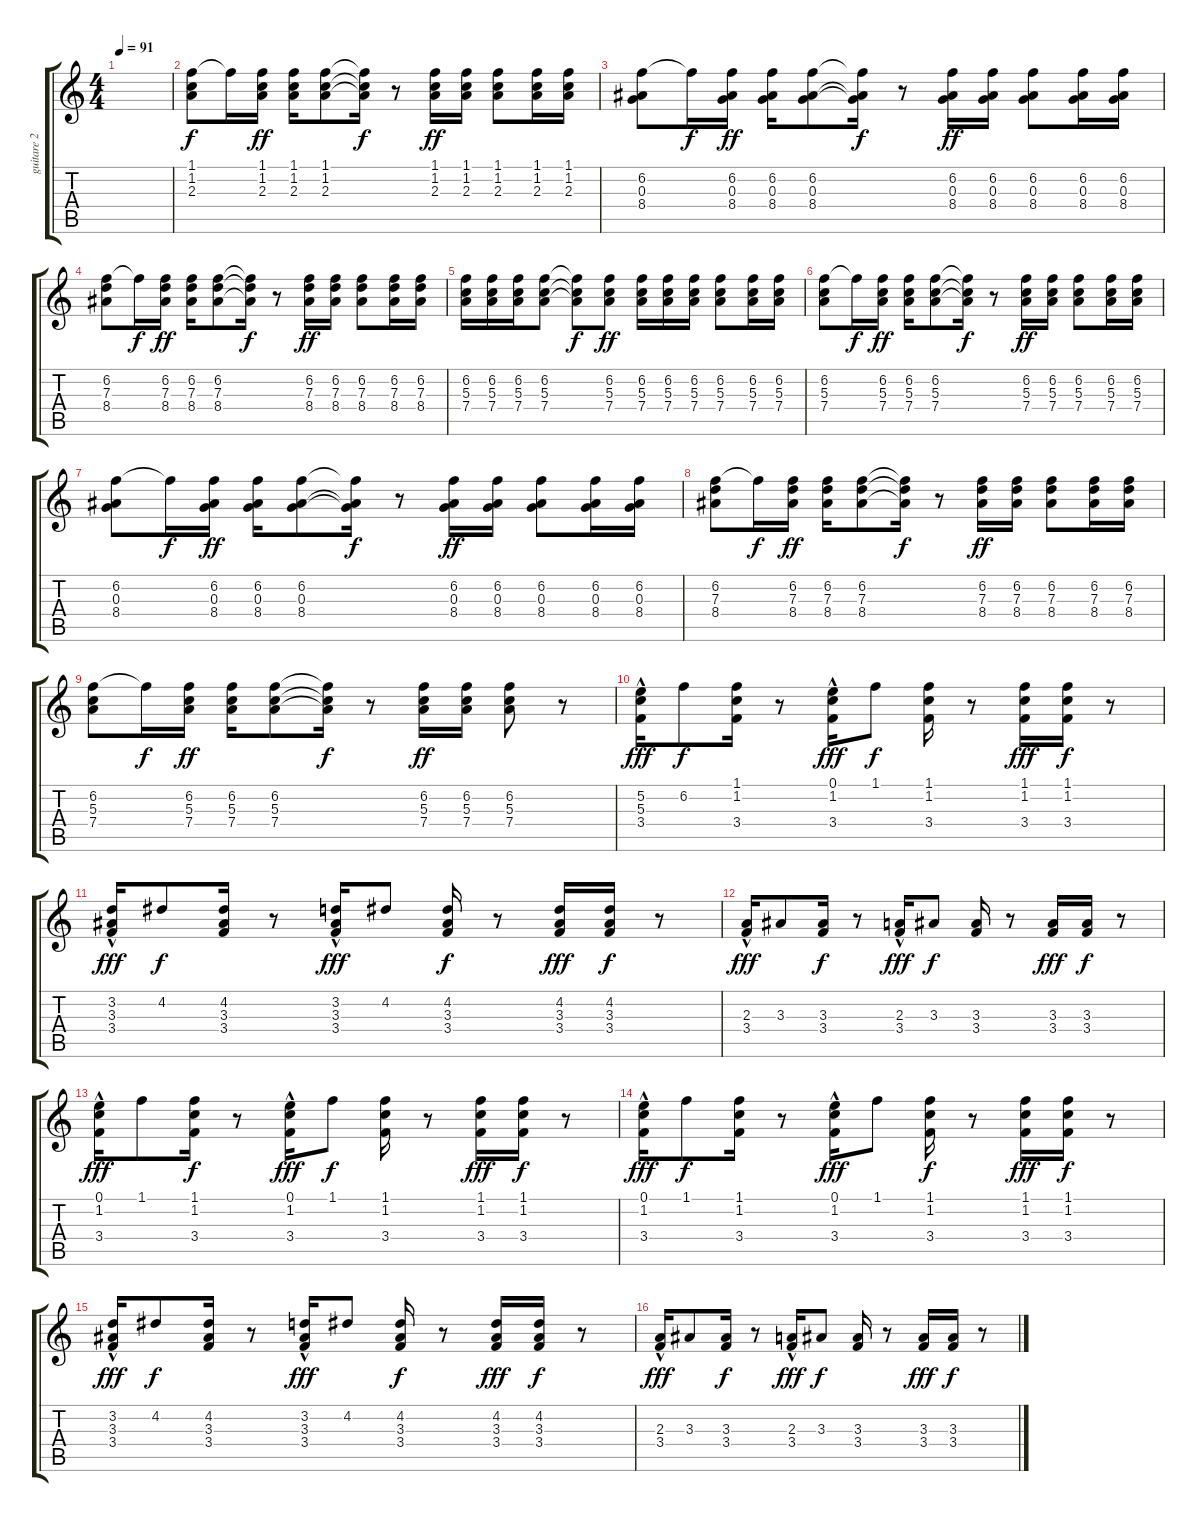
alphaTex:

\track ("guitare 2" "guitare 2") {instrument acousticguitarsteel}
\staff {score tabs}
\tuning (E4 B3 G3 D3 A2 E2) {hide}
\ts (4 4)
\tempo 91
\clef g2
\ks c
|
(1.1 1.2 2.3).8{volume 9 balance 2} 1.1{t}.16{dy f} (1.1 1.2 2.3).16{dy ff} (1.1 1.2 2.3).16 (1.1 1.2 2.3).8 (1.1{t} 1.2{t} 2.3{t}).16{dy f} r.8 (1.1 1.2 2.3).16{dy ff} (1.1 1.2 2.3).16 (1.1 1.2 2.3).8 (1.1 1.2 2.3).16 (1.1 1.2 2.3).16 |
(6.2 0.3 8.4).8 6.2{t}.16{dy f} (6.2 0.3 8.4).16{dy ff} (6.2 0.3 8.4).16 (6.2 0.3 8.4).8 (6.2{t} 0.3{t} 8.4{t}).16{dy f} r.8 (6.2 0.3 8.4).16{dy ff} (6.2 0.3 8.4).16 (6.2 0.3 8.4).8 (6.2 0.3 8.4).16 (6.2 0.3 8.4).16 |
(6.2 7.3 8.4).8 6.2{t}.16{dy f} (6.2 7.3 8.4).16{dy ff} (6.2 7.3 8.4).16 (6.2 7.3 8.4).8 (6.2{t} 7.3{t} 8.4{t}).16{dy f} r.8 (6.2 7.3 8.4).16{dy ff} (6.2 7.3 8.4).16 (6.2 7.3 8.4).8 (6.2 7.3 8.4).16 (6.2 7.3 8.4).16 |
(6.2 5.3 7.4).16 (6.2 5.3 7.4).16 (6.2 5.3 7.4).16 (6.2 5.3 7.4).8 (6.2{t} 5.3{t} 7.4{t}).8{dy f} (6.2 5.3 7.4).8{dy ff} (6.2 5.3 7.4).16 (6.2 5.3 7.4).16 (6.2 5.3 7.4).16 (6.2 5.3 7.4).8 (6.2 5.3 7.4).16 (6.2 5.3 7.4).16{volume 9} |
(6.2 5.3 7.4).8 6.2{t}.16{dy f} (6.2 5.3 7.4).16{dy ff} (6.2 5.3 7.4).16 (6.2 5.3 7.4).8 (6.2{t} 5.3{t} 7.4{t}).16{dy f} r.8 (6.2 5.3 7.4).16{dy ff} (6.2 5.3 7.4).16 (6.2 5.3 7.4).8 (6.2 5.3 7.4).16 (6.2 5.3 7.4).16 |
(6.2 0.3 8.4).8 6.2{t}.16{dy f} (6.2 0.3 8.4).16{dy ff} (6.2 0.3 8.4).16 (6.2 0.3 8.4).8 (6.2{t} 0.3{t} 8.4{t}).16{dy f} r.8 (6.2 0.3 8.4).16{dy ff} (6.2 0.3 8.4).16 (6.2 0.3 8.4).8 (6.2 0.3 8.4).16 (6.2 0.3 8.4).16 |
(6.2 7.3 8.4).8 6.2{t}.16{dy f} (6.2 7.3 8.4).16{dy ff} (6.2 7.3 8.4).16 (6.2 7.3 8.4).8 (6.2{t} 7.3{t} 8.4{t}).16{dy f} r.8 (6.2 7.3 8.4).16{dy ff} (6.2 7.3 8.4).16 (6.2 7.3 8.4).8 (6.2 7.3 8.4).16 (6.2 7.3 8.4).16 |
(6.2 5.3 7.4).8 6.2{t}.16{dy f} (6.2 5.3 7.4).16{dy ff} (6.2 5.3 7.4).16 (6.2 5.3 7.4).8 (6.2{t} 5.3{t} 7.4{t}).16{dy f} r.8 (6.2 5.3 7.4).16{dy ff} (6.2 5.3 7.4).16 (6.2 5.3 7.4).8 r.8 |
(5.2 5.3{hac} 3.4{hac}).16{dy fff volume 11} 6.2.8{dy f} (1.1 1.2 3.4).16 r.8 (0.1 1.2{hac} 3.4{hac}).16{dy fff} 1.1.8{dy f} (1.1 1.2 3.4).16 r.8 (1.1 1.2 3.4).16{dy fff} (1.1 1.2 3.4).16{dy f} r.8 |
(3.2 3.3{hac} 3.4{hac}).16{dy fff} 4.2.8{dy f} (4.2 3.3 3.4).16 r.8 (3.2 3.3{hac} 3.4{hac}).16{dy fff} 4.2.8 (4.2 3.3 3.4).16{dy f} r.8 (4.2 3.3 3.4).16{dy fff} (4.2 3.3 3.4).16{dy f} r.8 |
(2.3 3.4{hac}).16{dy fff} 3.3.8 (3.3 3.4).16{dy f} r.8 (2.3 3.4{hac}).16{dy fff} 3.3.8{dy f} (3.3 3.4).16 r.8 (3.3 3.4).16{dy fff} (3.3 3.4).16{dy f} r.8 |
(0.1 1.2{hac} 3.4{hac}).16{dy fff} 1.1.8 (1.1 1.2 3.4).16{dy f} r.8 (0.1 1.2{hac} 3.4{hac}).16{dy fff} 1.1.8{dy f} (1.1 1.2 3.4).16 r.8 (1.1 1.2 3.4).16{dy fff} (1.1 1.2 3.4).16{dy f} r.8 |
(0.1 1.2{hac} 3.4{hac}).16{dy fff} 1.1.8{dy f} (1.1 1.2 3.4).16 r.8 (0.1 1.2{hac} 3.4{hac}).16{dy fff} 1.1.8 (1.1 1.2 3.4).16{dy f} r.8 (1.1 1.2 3.4).16{dy fff} (1.1 1.2 3.4).16{dy f} r.8 |
(3.2 3.3{hac} 3.4{hac}).16{dy fff} 4.2.8{dy f} (4.2 3.3 3.4).16 r.8 (3.2 3.3{hac} 3.4{hac}).16{dy fff} 4.2.8 (4.2 3.3 3.4).16{dy f} r.8 (4.2 3.3 3.4).16{dy fff} (4.2 3.3 3.4).16{dy f} r.8 |
(2.3 3.4{hac}).16{dy fff} 3.3.8 (3.3 3.4).16{dy f} r.8 (2.3 3.4{hac}).16{dy fff} 3.3.8{dy f} (3.3 3.4).16 r.8 (3.3 3.4).16{dy fff} (3.3 3.4).16{dy f} r.8
